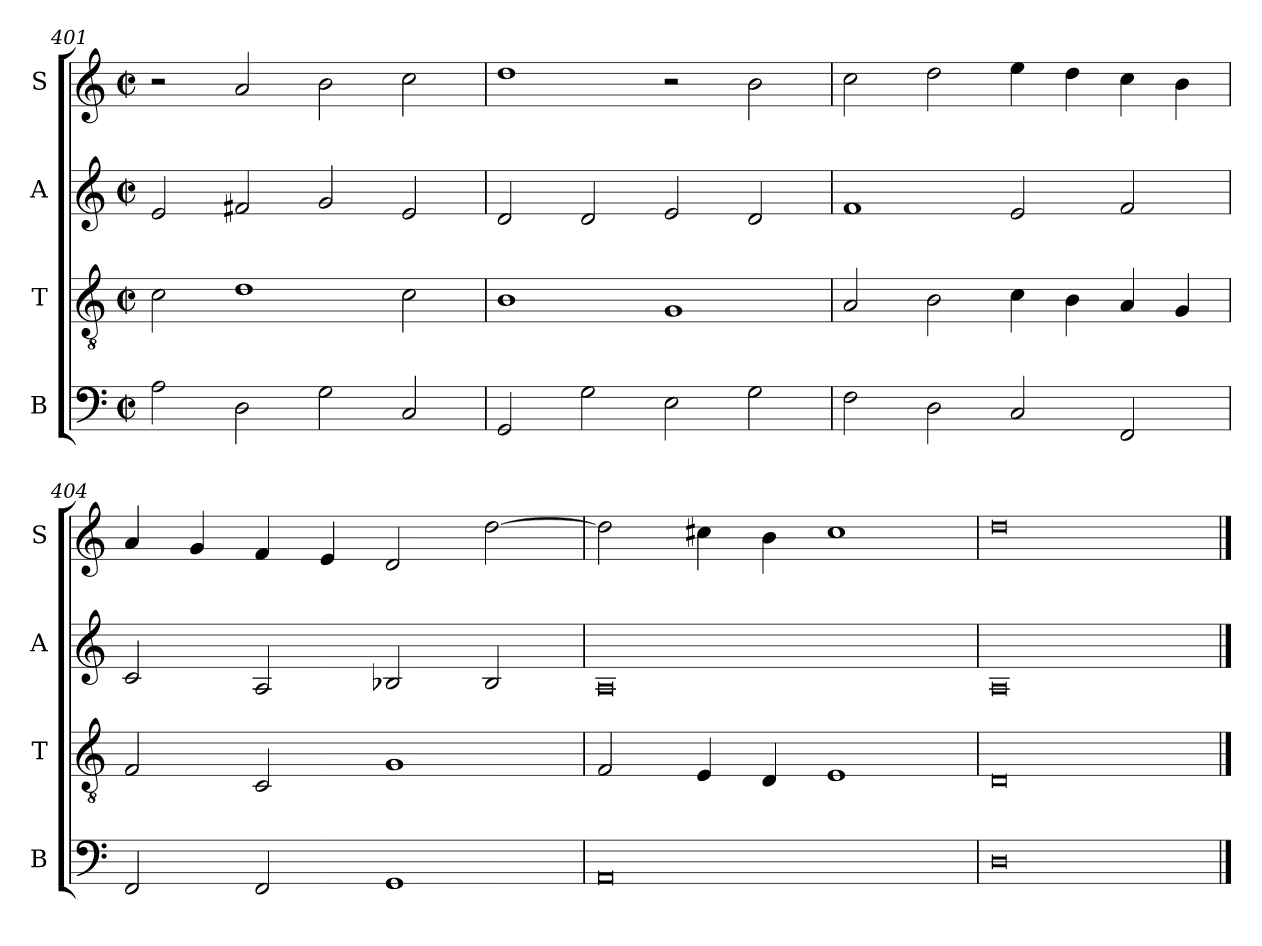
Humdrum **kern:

**kern	**kern	**kern	**kern
*part4	*part3	*part2	*part1
*staff4	*staff3	*staff2	*staff1
*I"B	*I"T	*I"A	*I"S
*I'B	*I'T	*I'A	*I'S
!!LO:PB:g=z
*clefF4	*clefGv2	*clefG2	*clefG2
*k[]	*k[]	*k[]	*k[]
*C:	*C:	*C:	*C:
*M2/2	*M2/2	*M2/2	*M2/2
*met(c|)	*met(c|)	*met(c|)	*met(c|)
=401	=401	=401	=401
2A\	2c\	2e/	2r
2D\	1d	2f#X/	2a/
2G\	.	2g/	2b\
2C/	2c\	2e/	2cc\
=402	=402	=402	=402
2GG/	1B	2d/	1dd
2G\	.	2d/	.
2E\	1G	2e/	2r
2G\	.	2d/	2b\
=403	=403	=403	=403
2F\	2A/	1f	2cc\
2D\	2B\	.	2dd\
2C/	4c\	2e/	4ee\
.	4B\	.	4dd\
2FF/	4A/	2f/	4cc\
.	4G/	.	4b\
=404	=404	=404	=404
2FF/	2F/	2c/	4a/
.	.	.	4g/
2FF/	2C/	2A/	4f/
.	.	.	4e/
1GG	1G	2B-X/	2d/
.	.	2B-/	[>2dd\
=405	=405	=405	=405
0AA	2F/	0A	2dd\]
.	4E/	.	4cc#X\
.	4D/	.	4b\
.	1E	.	1cc#
=406	=406	=406	=406
0D	0D	0A	0dd
==	==	==	==
*-	*-	*-	*-
